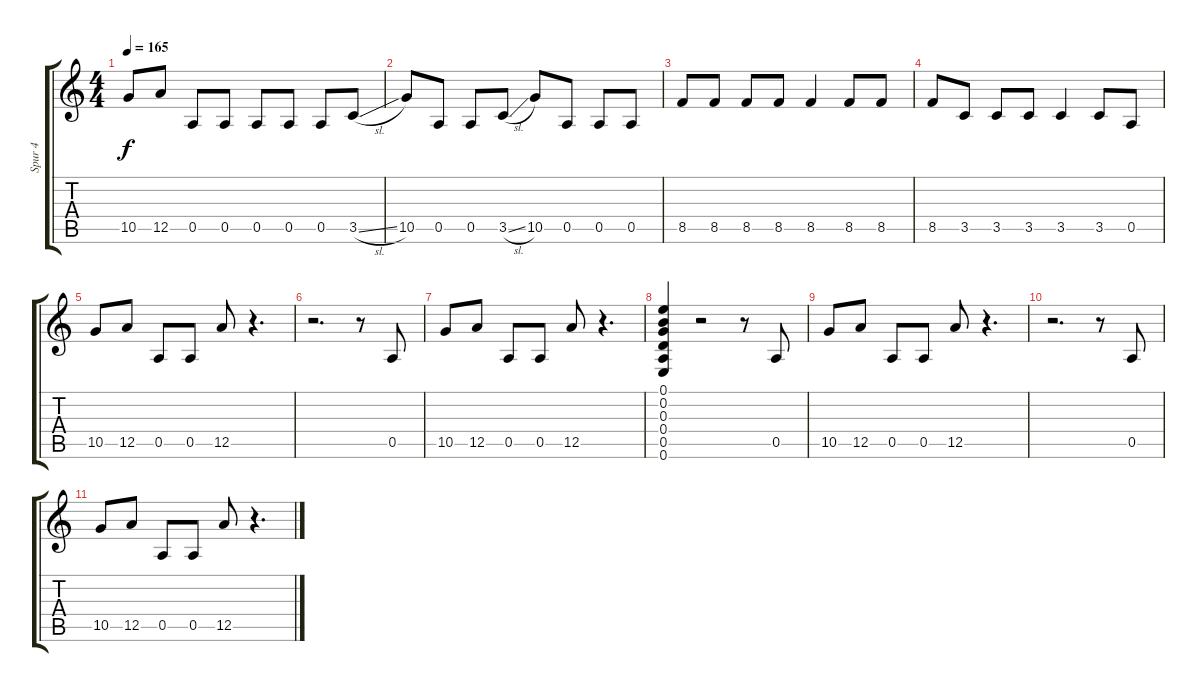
\track ("Spur 4" "Spur 4") {instrument distortionguitar}
\staff {score tabs}
\tuning (E4 B3 G3 D3 A2 E2) {hide}
\ts (4 4)
\tempo 165
\clef g2
\ks c
10.5.8{dy f} 12.5.8 0.5.8 0.5.8 0.5.8 0.5.8 0.5.8 3.5{sl}.8 |
10.5.8 0.5.8 0.5.8 3.5{sl}.8 10.5.8 0.5.8 0.5.8 0.5.8 |
8.5.8 8.5.8 8.5.8 8.5.8 8.5.4 8.5.8 8.5.8 |
8.5.8 3.5.8 3.5.8 3.5.8 3.5.4 3.5.8 0.5.8 |
10.5.8 12.5.8 0.5.8 0.5.8 12.5.8 r.4{d} |
r.2{d} r.8 0.5.8 |
10.5.8 12.5.8 0.5.8 0.5.8 12.5.8 r.4{d} |
(0.1 0.2 0.3 0.4 0.5 0.6).4 r.2 r.8 0.5.8 |
10.5.8 12.5.8 0.5.8 0.5.8 12.5.8 r.4{d} |
r.2{d} r.8 0.5.8 |
10.5.8 12.5.8 0.5.8 0.5.8 12.5.8 r.4{d}
